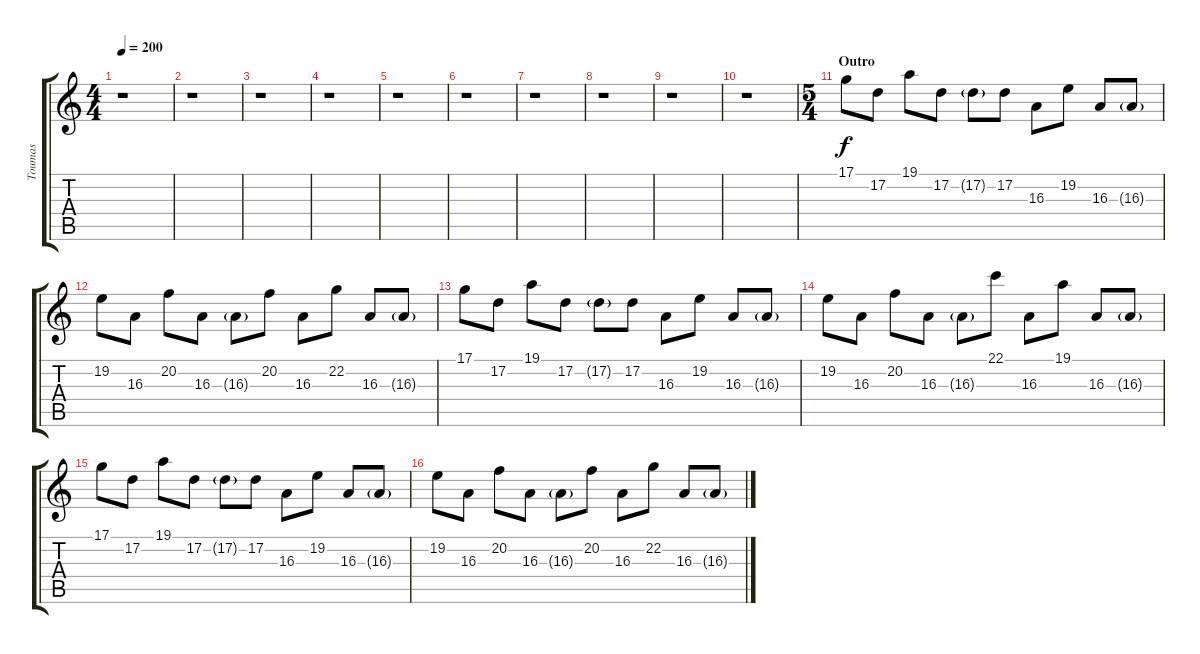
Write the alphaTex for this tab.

\track ("Toumas" "Toumas") {instrument lead1square}
\staff {score tabs}
\tuning (D4 A3 F3 C3 G2 D2) {hide}
\ts (4 4)
\tempo 200
\clef g2
\ks c
r.1{dy f} |
r.1 |
r.1 |
r.1 |
r.1 |
r.1 |
r.1 |
r.1 |
r.1 |
r.1 |
\ts (5 4)
\section ("" "Outro")
17.1.8 17.2.8 19.1.8 17.2.8 17.2{g}.8 17.2.8 16.3.8 19.2.8 16.3.8 16.3{g}.8 |
19.2.8 16.3.8 20.2.8 16.3.8 16.3{g}.8 20.2.8 16.3.8 22.2.8 16.3.8 16.3{g}.8 |
17.1.8 17.2.8 19.1.8 17.2.8 17.2{g}.8 17.2.8 16.3.8 19.2.8 16.3.8 16.3{g}.8 |
19.2.8 16.3.8 20.2.8 16.3.8 16.3{g}.8 22.1.8 16.3.8 19.1.8 16.3.8 16.3{g}.8 |
17.1.8 17.2.8 19.1.8 17.2.8 17.2{g}.8 17.2.8 16.3.8 19.2.8 16.3.8 16.3{g}.8 |
19.2.8 16.3.8 20.2.8 16.3.8 16.3{g}.8 20.2.8 16.3.8 22.2.8 16.3.8 16.3{g}.8
